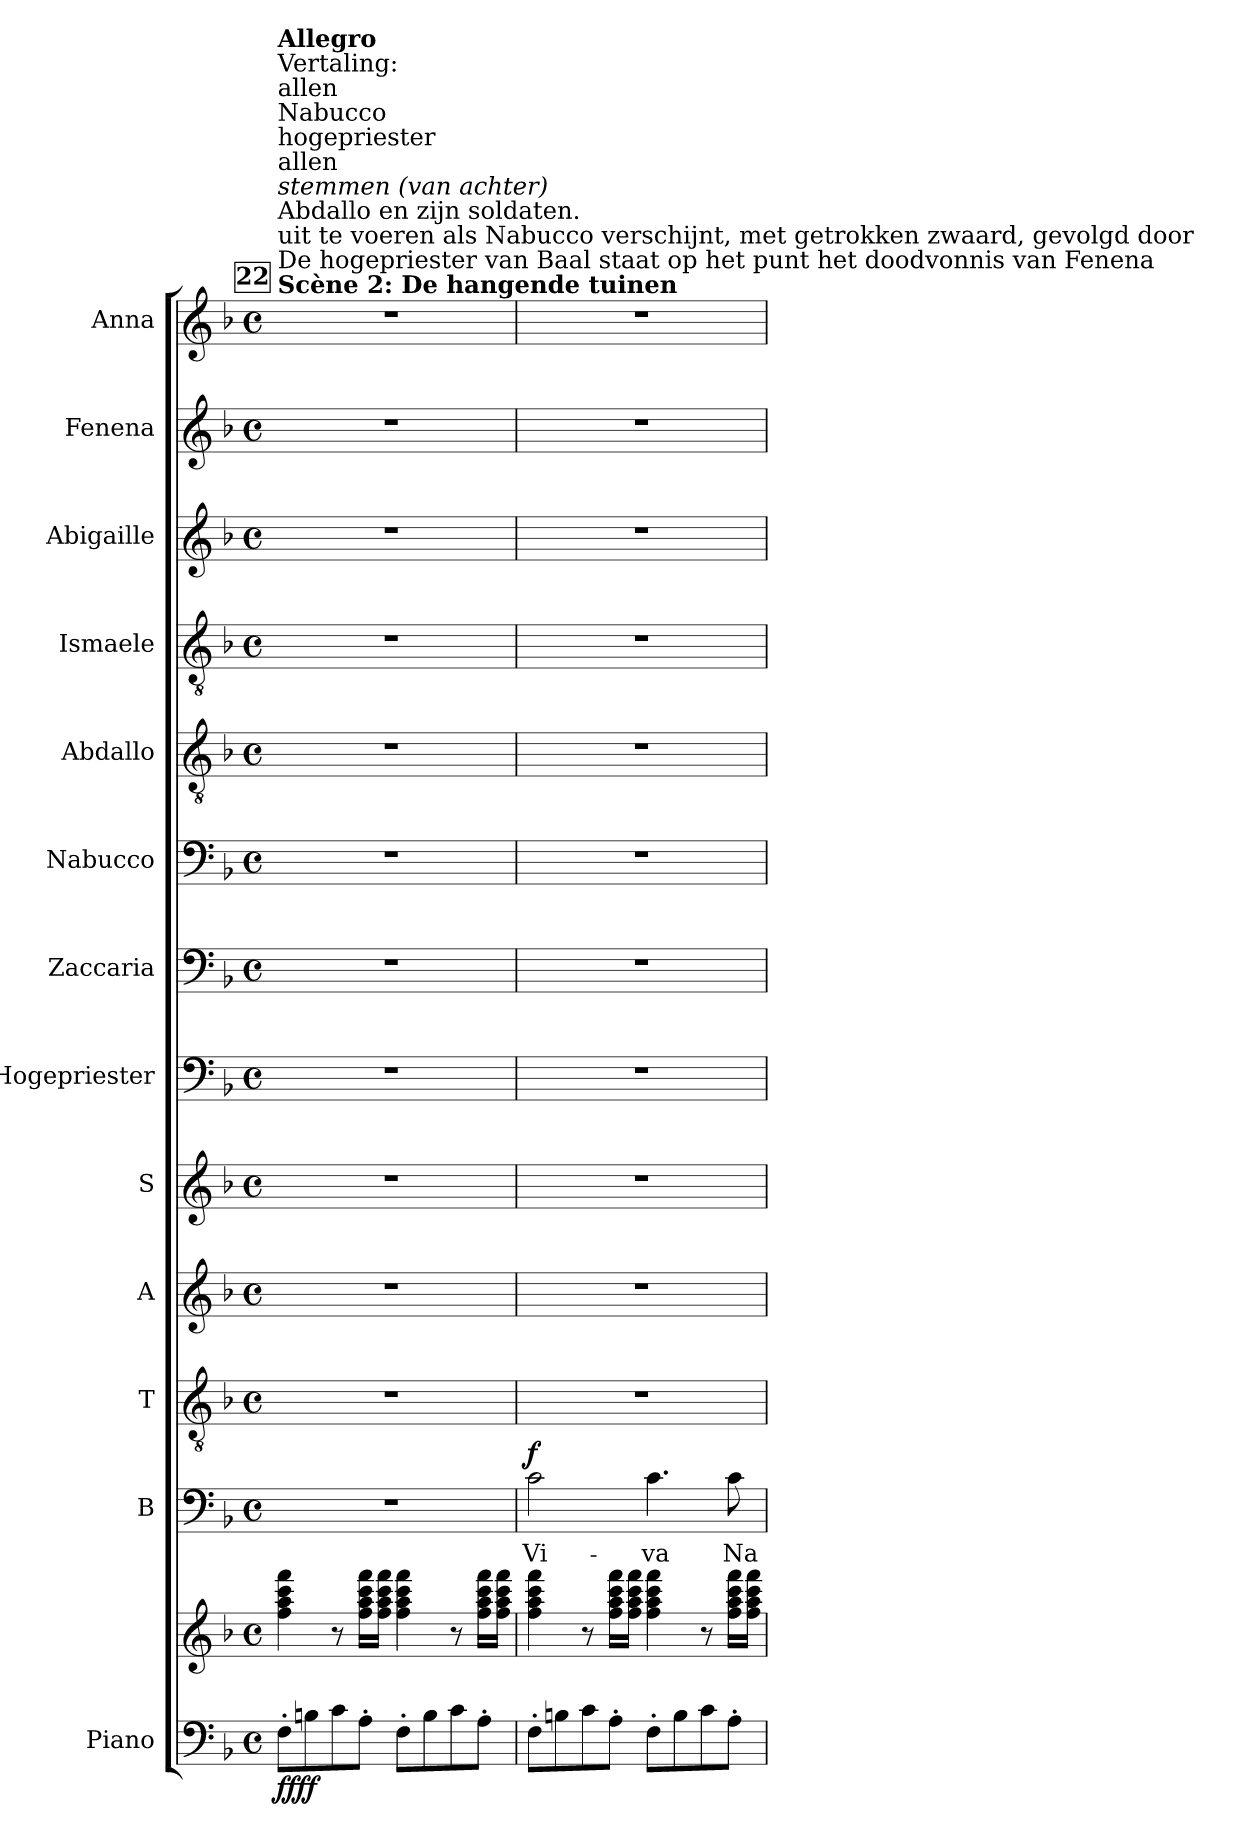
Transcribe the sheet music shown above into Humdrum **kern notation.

**kern	**kern	**dynam	**kern	**text	**dynam	**kern	**kern	**kern	**kern	**kern	**kern	**kern	**kern	**kern	**kern	**kern
*part13	*part13	*part13	*part12	*part12	*part12	*part11	*part10	*part9	*part8	*part7	*part6	*part5	*part4	*part3	*part2	*part1
*staff14	*staff13	*staff13/14	*staff12	*staff12	*staff12	*staff11	*staff10	*staff9	*staff8	*staff7	*staff6	*staff5	*staff4	*staff3	*staff2	*staff1
*I"Piano	*	*	*I"B	*	*	*I"T	*I"A	*I"S	*I"Hogepriester	*I"Zaccaria	*I"Nabucco	*I"Abdallo	*I"Ismaele	*I"Abigaille	*I"Fenena	*I"Anna
*I'Pno	*	*	*I'B	*	*	*I'T	*I'A	*I'S	*	*	*I'B	*	*	*	*	*
*clefF4	*clefG2	*	*clefF4	*	*	*clefGv2	*clefG2	*clefG2	*clefF4	*clefF4	*clefF4	*clefGv2	*clefGv2	*clefG2	*clefG2	*clefG2
*k[b-]	*k[b-]	*	*k[b-]	*	*	*k[b-]	*k[b-]	*k[b-]	*k[b-]	*k[b-]	*k[b-]	*k[b-]	*k[b-]	*k[b-]	*k[b-]	*k[b-]
*M4/4	*M4/4	*	*M4/4	*	*	*M4/4	*M4/4	*M4/4	*M4/4	*M4/4	*M4/4	*M4/4	*M4/4	*M4/4	*M4/4	*M4/4
*met(c)	*met(c)	*	*met(c)	*	*	*met(c)	*met(c)	*met(c)	*met(c)	*met(c)	*met(c)	*met(c)	*met(c)	*met(c)	*met(c)	*met(c)
!!LO:REH:place=s1:a:B:fs=14:t=22
=1	=1	=1	=1	=1	=1	=1	=1	=1	=1	=1	=1	=1	=1	=1	=1	=1
!	!	!	!	!	!	!	!	!	!	!	!	!	!	!	!	!LO:TX:a:B:t=Scène 2&colon; De hangende tuinen
!	!	!	!	!	!	!	!	!	!	!	!	!	!	!	!	!LO:TX:a:t=De hogepriester van Baal staat op het punt het doodvonnis van Fenena
!	!	!	!	!	!	!	!	!	!	!	!	!	!	!	!	!LO:TX:a:t=uit te voeren als Nabucco verschijnt, met getrokken zwaard, gevolgd door
!	!	!	!	!	!	!	!	!	!	!	!	!	!	!	!	!LO:TX:a:t=Abdallo en zijn soldaten.
!	!	!	!	!	!	!	!	!	!	!	!	!	!	!	!	!LO:TX:a:i:t=stemmen (van achter)
!	!	!	!	!	!	!	!	!	!	!	!	!	!	!	!	!LO:TX:a:t=allen
!	!	!	!	!	!	!	!	!	!	!	!	!	!	!	!	!LO:TX:a:t=hogepriester
!	!	!	!	!	!	!	!	!	!	!	!	!	!	!	!	!LO:TX:a:t=Nabucco
!	!	!	!	!	!	!	!	!	!	!	!	!	!	!	!	!LO:TX:a:t=allen
!	!	!	!	!	!	!	!	!	!	!	!	!	!	!	!	!LO:TX:a:t=Vertaling&colon;
!	!	!	!	!	!	!	!	!	!	!	!	!	!	!	!	!LO:TX:a:B:t=Allegro
!	!	!LO:DY:b=2	!	!	!	!	!	!	!	!	!	!	!	!	!	!
!	!	!LO:DY:n=1:b	!	!	!	!	!	!	!	!	!	!	!	!	!	!
8F'\L	4ff\ 4aa\ 4ccc\ 4fff\	ff ff	1r	.	.	1r	1r	1r	1r	1r	1r	1r	1r	1r	1r	1r
8Bn\	.	.	.	.	.	.	.	.	.	.	.	.	.	.	.	.
8c\	8r	.	.	.	.	.	.	.	.	.	.	.	.	.	.	.
8A'\J	16ff\ 16aa\ 16ccc\ 16fff\LL	.	.	.	.	.	.	.	.	.	.	.	.	.	.	.
.	16ff\ 16aa\ 16ccc\ 16fff\JJ	.	.	.	.	.	.	.	.	.	.	.	.	.	.	.
8F'\L	4ff\ 4aa\ 4ccc\ 4fff\	.	.	.	.	.	.	.	.	.	.	.	.	.	.	.
8B\	.	.	.	.	.	.	.	.	.	.	.	.	.	.	.	.
8c\	8r	.	.	.	.	.	.	.	.	.	.	.	.	.	.	.
8A'\J	16ff\ 16aa\ 16ccc\ 16fff\LL	.	.	.	.	.	.	.	.	.	.	.	.	.	.	.
.	16ff\ 16aa\ 16ccc\ 16fff\JJ	.	.	.	.	.	.	.	.	.	.	.	.	.	.	.
=2	=2	=2	=2	=2	=2	=2	=2	=2	=2	=2	=2	=2	=2	=2	=2	=2
!	!	!	!	!LO:LY:b	!LO:DY:a	!	!	!	!	!	!	!	!	!	!	!
8F'\L	4ff\ 4aa\ 4ccc\ 4fff\	.	2c\	Vi-	f	1r	1r	1r	1r	1r	1r	1r	1r	1r	1r	1r
8Bn\	.	.	.	.	.	.	.	.	.	.	.	.	.	.	.	.
8c\	8r	.	.	.	.	.	.	.	.	.	.	.	.	.	.	.
8A'\J	16ff\ 16aa\ 16ccc\ 16fff\LL	.	.	.	.	.	.	.	.	.	.	.	.	.	.	.
.	16ff\ 16aa\ 16ccc\ 16fff\JJ	.	.	.	.	.	.	.	.	.	.	.	.	.	.	.
!	!	!	!	!LO:LY:b	!	!	!	!	!	!	!	!	!	!	!	!
8F'\L	4ff\ 4aa\ 4ccc\ 4fff\	.	4.c\	-va	.	.	.	.	.	.	.	.	.	.	.	.
8B\	.	.	.	.	.	.	.	.	.	.	.	.	.	.	.	.
8c\	8r	.	.	.	.	.	.	.	.	.	.	.	.	.	.	.
!	!	!	!	!LO:LY:b	!	!	!	!	!	!	!	!	!	!	!	!
8A'\J	16ff\ 16aa\ 16ccc\ 16fff\LL	.	8c\	Na-	.	.	.	.	.	.	.	.	.	.	.	.
.	16ff\ 16aa\ 16ccc\ 16fff\JJ	.	.	.	.	.	.	.	.	.	.	.	.	.	.	.
=	=	=	=	=	=	=	=	=	=	=	=	=	=	=	=	=
*-	*-	*-	*-	*-	*-	*-	*-	*-	*-	*-	*-	*-	*-	*-	*-	*-
